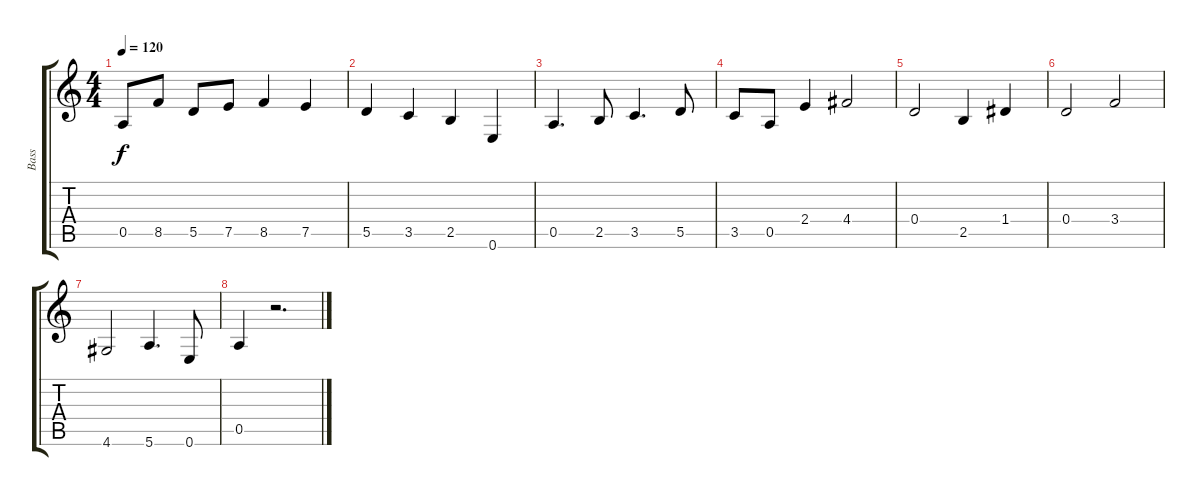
\track ("Bass" "Bass") {instrument acousticguitarsteel}
\staff {score tabs}
\tuning (E4 B3 G3 D3 A2 E2) {hide}
\ts (4 4)
\tempo 120
\clef g2
\ks c
0.5.8{dy f} 8.5.8 5.5.8 7.5.8 8.5.4 7.5.4 |
5.5.4 3.5.4 2.5.4 0.6.4 |
0.5.4{d} 2.5.8 3.5.4{d} 5.5.8 |
3.5.8 0.5.8 2.4.4 4.4.2 |
0.4.2 2.5.4 1.4.4 |
0.4.2 3.4.2 |
4.6.2 5.6.4{d} 0.6.8 |
0.5.4 r.2{d}
